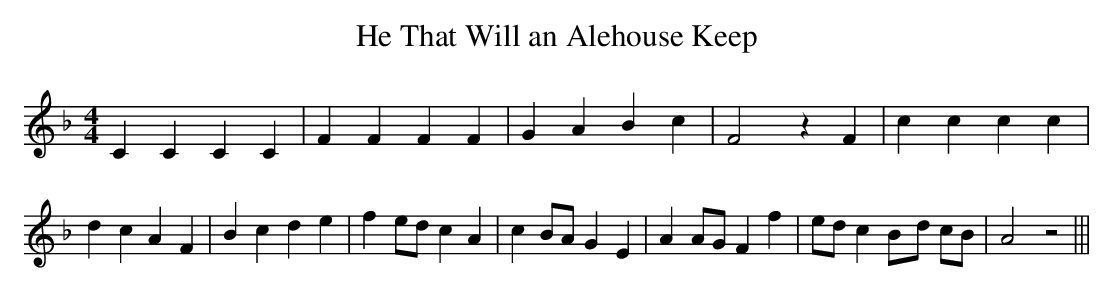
X:1
T:He That Will an Alehouse Keep
M:4/4
L:1/4
K:F
 C C C C| F F F F| G A B c| F2 z F| c c c c| d c A F| B c d e| f e/2d/2 c A|\
 c B/2A/2 G E| A A/2G/2 F f| e/2d/2 cB/2-d/2 c/2B/2| A2 z2|||
